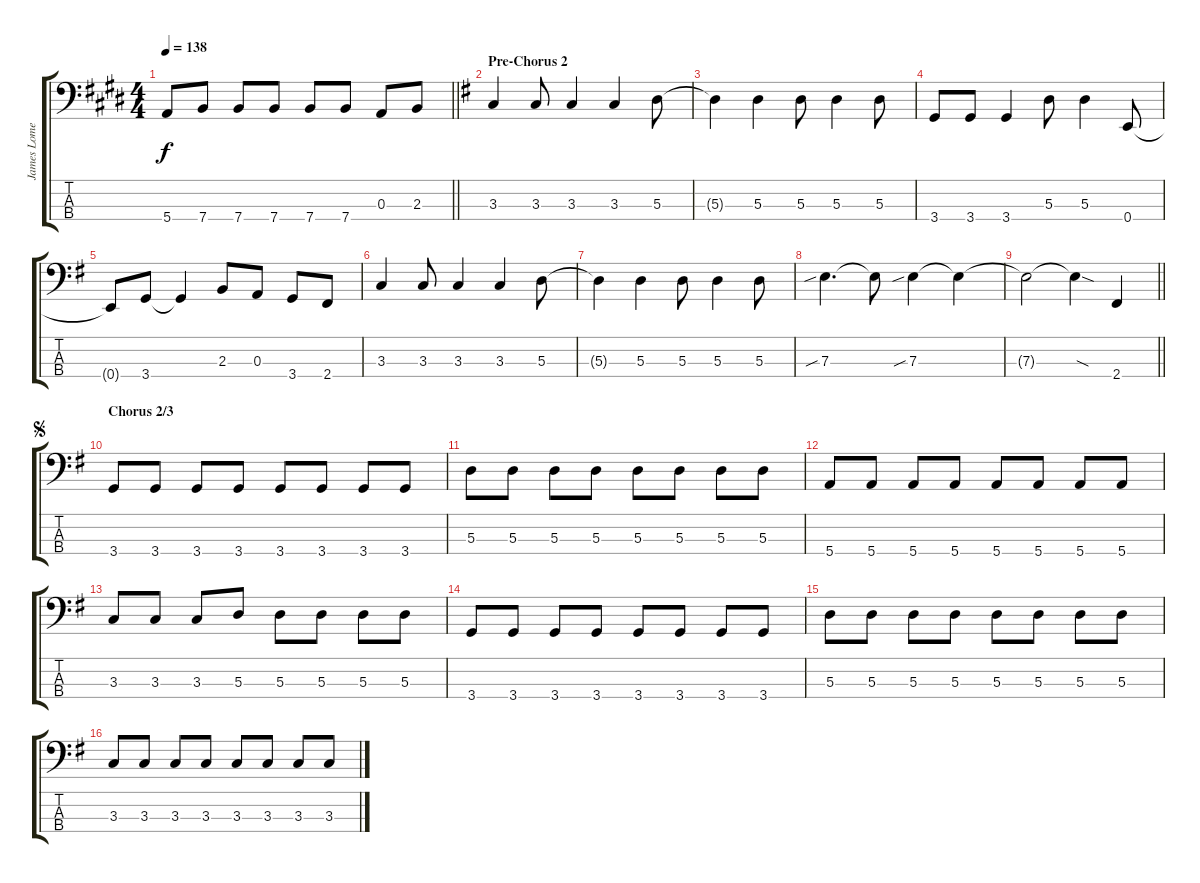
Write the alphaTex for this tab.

\track ("James Lomenzo" "James Lome") {instrument electricbassfinger}
\staff {score tabs}
\tuning (G2 D2 A1 E1) {hide}
\ts (4 4)
\tempo 138
\clef f4
\barLineRight lightlight
\ks c#minor
5.4{t}.8{dy f} 7.4.8 7.4.8 7.4.8 7.4.8 7.4.8 0.3.8 2.3.8 |
\section ("" "Pre-Chorus 2")
\ks g
3.3.4 3.3.8 3.3.4 3.3.4 5.3.8 |
5.3{t}.4 5.3.4 5.3.8 5.3.4 5.3.8 |
3.4.8 3.4.8 3.4.4 5.3.8 5.3.4 0.4.8 |
0.4{t}.8 3.4.8 3.4{t}.4 2.3.8 0.3.8 3.4.8 2.4.8 |
3.3.4 3.3.8 3.3.4 3.3.4 5.3.8 |
5.3{t}.4 5.3.4 5.3.8 5.3.4 5.3.8 |
7.3{sib}.4{d} 7.3{t}.8 7.3{sib}.4 7.3{t}.4 |
\barLineRight lightlight
7.3{t}.2 7.3{sod t}.4 2.4.4 |
\section ("" "Chorus 2/3")
\jump segno
3.4.8 3.4.8 3.4.8 3.4.8 3.4.8 3.4.8 3.4.8 3.4.8 |
5.3.8 5.3.8 5.3.8 5.3.8 5.3.8 5.3.8 5.3.8 5.3.8 |
5.4.8 5.4.8 5.4.8 5.4.8 5.4.8 5.4.8 5.4.8 5.4.8 |
3.3.8 3.3.8 3.3.8 5.3.8 5.3.8 5.3.8 5.3.8 5.3.8 |
3.4.8 3.4.8 3.4.8 3.4.8 3.4.8 3.4.8 3.4.8 3.4.8 |
5.3.8 5.3.8 5.3.8 5.3.8 5.3.8 5.3.8 5.3.8 5.3.8 |
3.3.8 3.3.8 3.3.8 3.3.8 3.3.8 3.3.8 3.3.8 3.3.8
